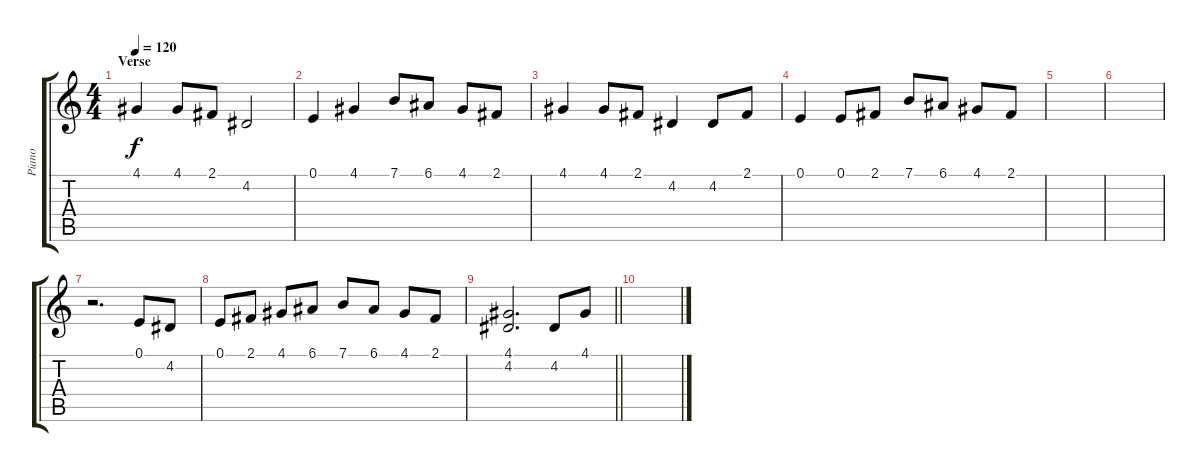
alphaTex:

\track ("Piano" "Piano") {instrument acousticgrandpiano}
\staff {score tabs}
\tuning (E4 B3 G3 D3 A2 E2) {hide}
\ts (4 4)
\section ("" "Verse")
\tempo 120
\clef g2
\ks c
4.1.4{dy f} 4.1.8 2.1.8 4.2.2 |
0.1.4 4.1.4 7.1.8 6.1.8 4.1.8 2.1.8 |
4.1.4 4.1.8 2.1.8 4.2.4 4.2.8 2.1.8 |
0.1.4 0.1.8 2.1.8 7.1.8 6.1.8 4.1.8 2.1.8 |
|
|
r.2{d} 0.1.8 4.2.8 |
0.1.8 2.1.8 4.1.8 6.1.8 7.1.8 6.1.8 4.1.8 2.1.8 |
\barLineRight lightlight
(4.1 4.2).2{d} 4.2.8 4.1.8 |
\section ("" "")
